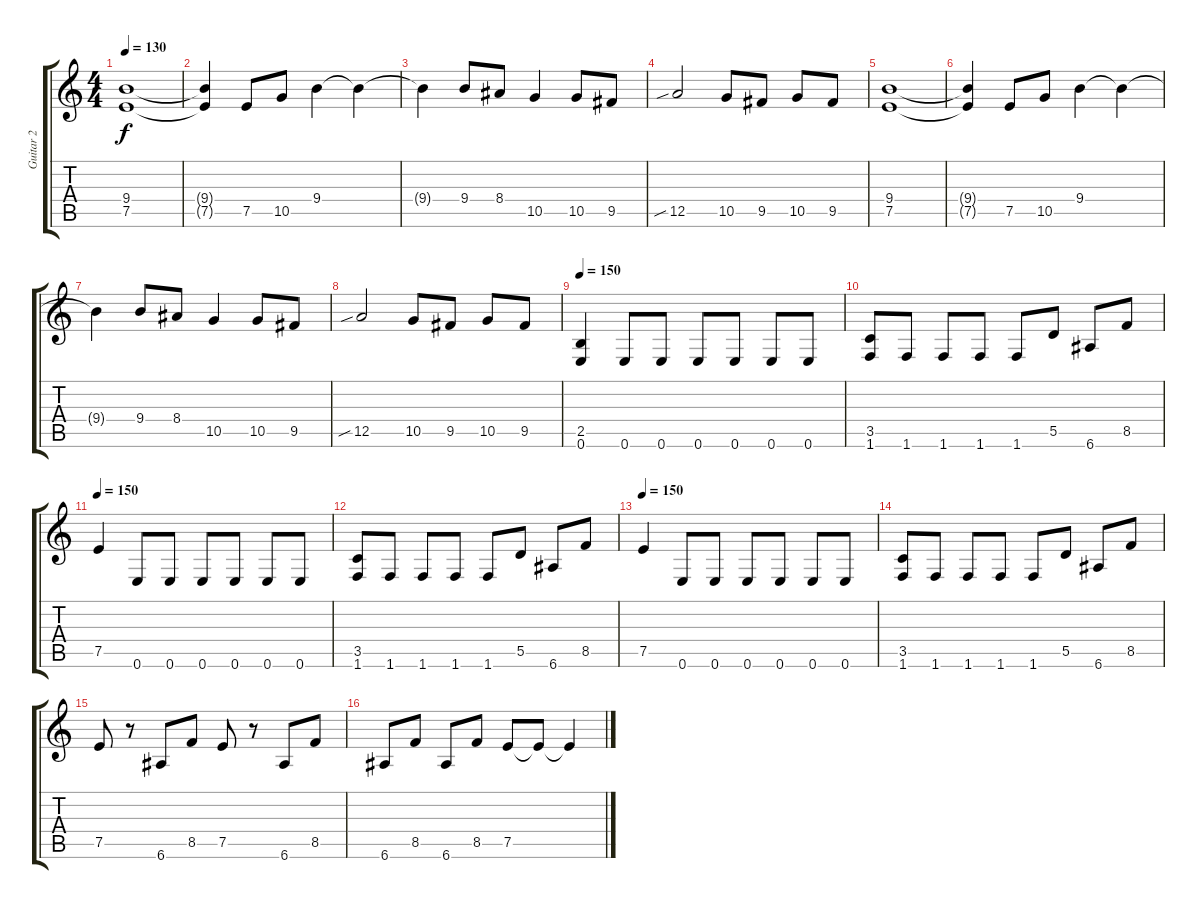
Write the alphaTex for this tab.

\track ("Guitar 2" "Guitar 2") {instrument overdrivenguitar}
\staff {score tabs}
\tuning (E4 B3 G3 D3 A2 E2) {hide}
\ts (4 4)
\tempo 130
\clef g2
\ks c
(9.4 7.5).1{dy f} |
(9.4{t} 7.5{t}).4 7.5.8 10.5.8 9.4.4 9.4{t}.4 |
9.4{t}.4 9.4.8 8.4.8 10.5.4 10.5.8 9.5.8 |
12.5{sib}.2 10.5.8 9.5.8 10.5.8 9.5.8 |
(9.4 7.5).1 |
(9.4{t} 7.5{t}).4 7.5.8 10.5.8 9.4.4 9.4{t}.4 |
9.4{t}.4 9.4.8 8.4.8 10.5.4 10.5.8 9.5.8 |
12.5{sib}.2 10.5.8 9.5.8 10.5.8 9.5.8 |
\tempo 150
(2.5 0.6).4 0.6.8 0.6.8 0.6.8 0.6.8 0.6.8 0.6.8 |
(3.5 1.6).8 1.6.8 1.6.8 1.6.8 1.6.8 5.5.8 6.6.8 8.5.8 |
\tempo 150
7.5.4 0.6.8 0.6.8 0.6.8 0.6.8 0.6.8 0.6.8 |
(3.5 1.6).8 1.6.8 1.6.8 1.6.8 1.6.8 5.5.8 6.6.8 8.5.8 |
\tempo 150
7.5.4 0.6.8 0.6.8 0.6.8 0.6.8 0.6.8 0.6.8 |
(3.5 1.6).8 1.6.8 1.6.8 1.6.8 1.6.8 5.5.8 6.6.8 8.5.8 |
7.5.8 r.8 6.6.8 8.5.8 7.5.8 r.8 6.6.8 8.5.8 |
6.6.8 8.5.8 6.6.8 8.5.8 7.5.8 7.5{t}.8 7.5{t}.4
